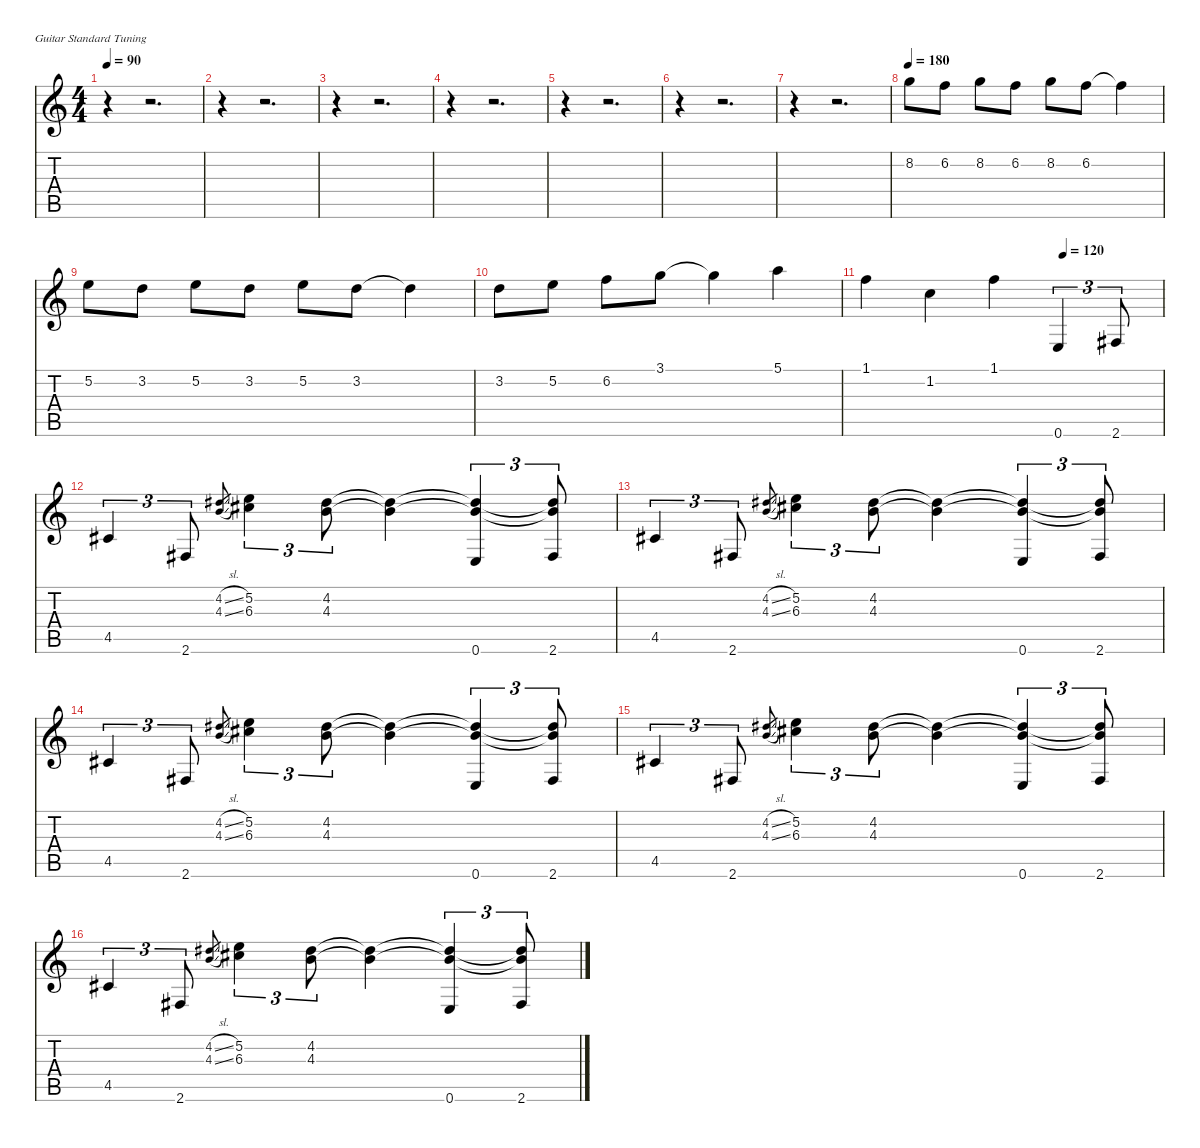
\defaultSystemsLayout 4
\hideDynamics
\bracketExtendMode nobrackets
\singleTrackTrackNamePolicy hidden
\multiTrackTrackNamePolicy hidden
\firstSystemTrackNameMode fullname
\firstSystemTrackNameOrientation horizontal
\otherSystemsTrackNameOrientation horizontal
\track ("Distorted guitar" "od.guit.") {instrument overdrivenguitar}
\staff {score tabs}
\tuning (E4 B3 G3 D3 A2 E2)
\ts (4 4)
\tempo 90
\clef g2
\ks c
r.4{dy f beam Down} r.2{d beam Down} |
r.4{beam Down} r.2{d beam Down} |
r.4{beam Down} r.2{d beam Down} |
r.4{beam Down} r.2{d beam Down} |
r.4{beam Down} r.2{d beam Down} |
r.4{beam Down} r.2{d beam Down} |
r.4{beam Down} r.2{d beam Down} |
\tempo 180
8.2.8{dy ff beam Down} 6.2.8{beam Down} 8.2.8{beam Down} 6.2.8{beam Down} 8.2.8{beam Down} 6.2.8{beam Down} 6.2{t}.4{dy f beam Down} |
5.2.8{dy ff beam Down} 3.2.8{beam Down} 5.2.8{beam Down} 3.2.8{beam Down} 5.2.8{beam Down} 3.2.8{beam Down} 3.2{t}.4{dy f beam Down} |
3.2.8{dy ff beam Down} 5.2.8{beam Down} 6.2.8{beam Down} 3.1.8{beam Down} 3.1{t}.4{dy f beam Down} 5.1.4{dy ff beam Down} |
\tempo (120 0.666667)
1.1.4{beam Down} 1.2.4{beam Down} 1.1.4{beam Down} 0.6.4{tu (3 2) beam Up} 2.6{acc #}.8{tu (3 2) beam Up} |
4.5{acc #}.4{tu (3 2) beam Up} 2.6{acc #}.8{tu (3 2) beam Up} (4.2{sl acc #} 4.3{sl}).8{gr dy f beam Up} (5.2 6.3{acc #}).4{tu (3 2) dy ff beam Down} (4.2{acc #} 4.3).8{tu (3 2) beam Down} (4.2{t acc #} 4.3{t}).4{dy f beam Down} (4.2{t acc #} 4.3{t} 0.6).4{tu (3 2) beam Up} (4.2{t acc #} 4.3{t} 2.6{acc #}).8{tu (3 2) beam Up} |
4.5{acc #}.4{tu (3 2) dy ff beam Up} 2.6{acc #}.8{tu (3 2) beam Up} (4.2{sl acc #} 4.3{sl}).8{gr dy f beam Up} (5.2 6.3{acc #}).4{tu (3 2) dy ff beam Down} (4.2{acc #} 4.3).8{tu (3 2) beam Down} (4.2{t acc #} 4.3{t}).4{dy f beam Down} (4.2{t acc #} 4.3{t} 0.6).4{tu (3 2) beam Up} (4.2{t acc #} 4.3{t} 2.6{acc #}).8{tu (3 2) beam Up} |
4.5{acc #}.4{tu (3 2) dy ff beam Up} 2.6{acc #}.8{tu (3 2) beam Up} (4.2{sl acc #} 4.3{sl}).8{gr dy f beam Up} (5.2 6.3{acc #}).4{tu (3 2) dy ff beam Down} (4.2{acc #} 4.3).8{tu (3 2) beam Down} (4.2{t acc #} 4.3{t}).4{dy f beam Down} (4.2{t acc #} 4.3{t} 0.6).4{tu (3 2) beam Up} (4.2{t acc #} 4.3{t} 2.6{acc #}).8{tu (3 2) beam Up} |
4.5{acc #}.4{tu (3 2) dy ff beam Up} 2.6{acc #}.8{tu (3 2) beam Up} (4.2{sl acc #} 4.3{sl}).8{gr dy f beam Up} (5.2 6.3{acc #}).4{tu (3 2) dy ff beam Down} (4.2{acc #} 4.3).8{tu (3 2) beam Down} (4.2{t acc #} 4.3{t}).4{dy f beam Down} (4.2{t acc #} 4.3{t} 0.6).4{tu (3 2) beam Up} (4.2{t acc #} 4.3{t} 2.6{acc #}).8{tu (3 2) beam Up} |
4.5{acc #}.4{tu (3 2) dy ff beam Up} 2.6{acc #}.8{tu (3 2) beam Up} (4.2{sl acc #} 4.3{sl}).8{gr dy f beam Up} (5.2 6.3{acc #}).4{tu (3 2) dy ff beam Down} (4.2{acc #} 4.3).8{tu (3 2) beam Down} (4.2{t acc #} 4.3{t}).4{dy f beam Down} (4.2{t acc #} 4.3{t} 0.6).4{tu (3 2) beam Up} (4.2{t acc #} 4.3{t} 2.6{acc #}).8{tu (3 2) beam Up}
